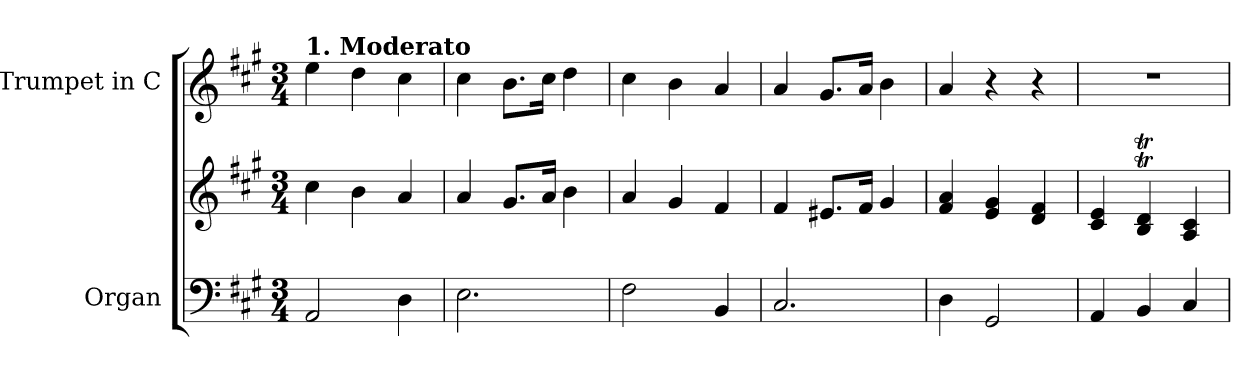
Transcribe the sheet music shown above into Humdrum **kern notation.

**kern	**kern	**kern
*part2	*part2	*part1
*staff3	*staff2	*staff1
*I"Organ	*	*I"Trumpet in C
*I'Org.	*	*
*clefF4	*clefG2	*clefG2
*k[f#c#g#]	*k[f#c#g#]	*k[f#c#g#]
*A:	*A:	*A:
*M3/4	*M3/4	*M3/4
*MM90	*MM90	*MM90
=1	=1	=1
!	!	!LO:TX:a:B:t=1. Moderato
2AA/	4cc#\	4ee\
.	4b\	4dd\
4D\	4a/	4cc#\
=2	=2	=2
2.E\	4a/	4cc#\
.	8.g#/L	8.b\L
.	16a/Jk	16cc#\Jk
.	4b\	4dd\
=3	=3	=3
2F#\	4a/	4cc#\
.	4g#/	4b\
4BB/	4f#/	4a/
=4	=4	=4
2.C#/	4f#/	4a/
.	8.e#X/L	8.g#/L
.	16f#/Jk	16a/Jk
.	4g#/	4b\
=5	=5	=5
4D\	4f#/ 4a/	4a/
2GG#/	4e/ 4g#/	4r
.	4d/ 4f#/	4r
=6	=6	=6
4AA/	4c#/ 4e/	2.r
4BB/	4B/T 4d/T	.
4C#/	4A/ 4c#/	.
=	=	=
*-	*-	*-
